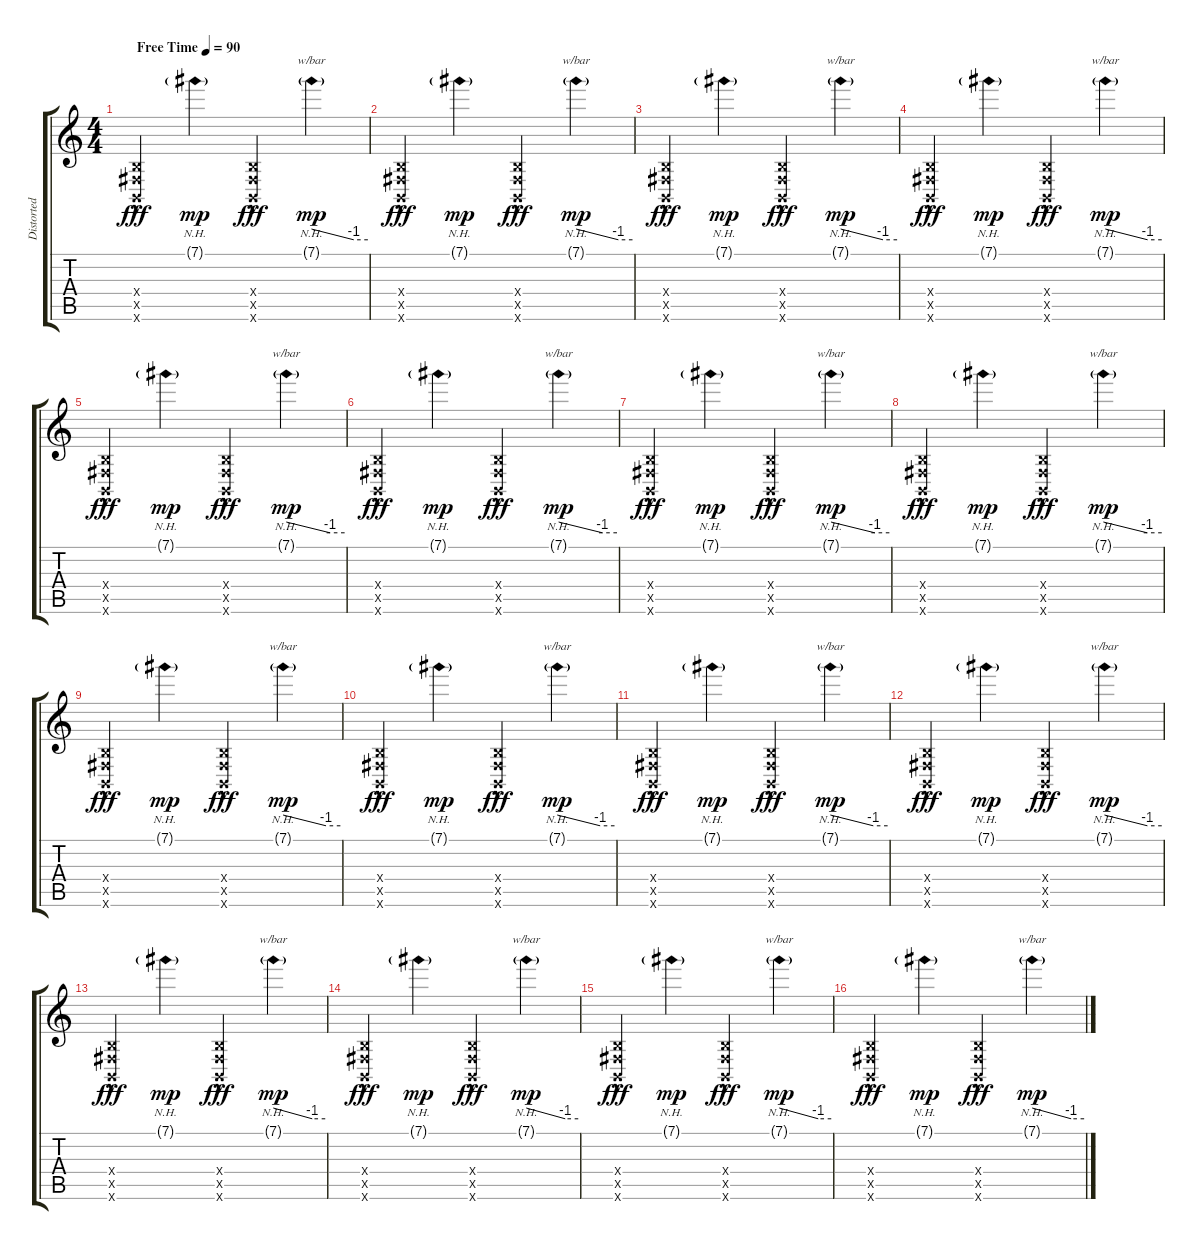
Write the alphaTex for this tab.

\track ("Distorted Guitar" "Distorted ") {instrument distortionguitar}
\staff {score tabs}
\tuning (Db4 Ab3 E3 B2 Gb2 B1) {hide}
\ts (4 4)
\tempo (90 "Free Time")
\clef g2
\ks c
(0.4{x} 0.5{x} 0.6{hac x}).4{dy fff instrument distortionguitar} 7.1{nh g}.4{dy mp} (0.4{x} 0.5{x} 0.6{hac x}).4{dy fff} 7.1{nh g}.4{tbe (custom default 0 0 45 -4 60 -4) dy mp} |
(0.4{x} 0.5{x} 0.6{hac x}).4{dy fff} 7.1{nh g}.4{dy mp} (0.4{x} 0.5{x} 0.6{hac x}).4{dy fff} 7.1{nh g}.4{tbe (custom default 0 0 45 -4 60 -4) dy mp} |
(0.4{x} 0.5{x} 0.6{hac x}).4{dy fff} 7.1{nh g}.4{dy mp} (0.4{x} 0.5{x} 0.6{hac x}).4{dy fff} 7.1{nh g}.4{tbe (custom default 0 0 45 -4 60 -4) dy mp} |
(0.4{x} 0.5{x} 0.6{hac x}).4{dy fff} 7.1{nh g}.4{dy mp} (0.4{x} 0.5{x} 0.6{hac x}).4{dy fff} 7.1{nh g}.4{tbe (custom default 0 0 45 -4 60 -4) dy mp} |
(0.4{x} 0.5{x} 0.6{hac x}).4{dy fff} 7.1{nh g}.4{dy mp} (0.4{x} 0.5{x} 0.6{hac x}).4{dy fff} 7.1{nh g}.4{tbe (custom default 0 0 45 -4 60 -4) dy mp} |
(0.4{x} 0.5{x} 0.6{hac x}).4{dy fff} 7.1{nh g}.4{dy mp} (0.4{x} 0.5{x} 0.6{hac x}).4{dy fff} 7.1{nh g}.4{tbe (custom default 0 0 45 -4 60 -4) dy mp} |
(0.4{x} 0.5{x} 0.6{hac x}).4{dy fff} 7.1{nh g}.4{dy mp} (0.4{x} 0.5{x} 0.6{hac x}).4{dy fff} 7.1{nh g}.4{tbe (custom default 0 0 45 -4 60 -4) dy mp} |
(0.4{x} 0.5{x} 0.6{hac x}).4{dy fff} 7.1{nh g}.4{dy mp} (0.4{x} 0.5{x} 0.6{hac x}).4{dy fff} 7.1{nh g}.4{tbe (custom default 0 0 45 -4 60 -4) dy mp} |
(0.4{x} 0.5{x} 0.6{hac x}).4{dy fff} 7.1{nh g}.4{dy mp} (0.4{x} 0.5{x} 0.6{hac x}).4{dy fff} 7.1{nh g}.4{tbe (custom default 0 0 45 -4 60 -4) dy mp} |
(0.4{x} 0.5{x} 0.6{hac x}).4{dy fff} 7.1{nh g}.4{dy mp} (0.4{x} 0.5{x} 0.6{hac x}).4{dy fff} 7.1{nh g}.4{tbe (custom default 0 0 45 -4 60 -4) dy mp} |
(0.4{x} 0.5{x} 0.6{hac x}).4{dy fff} 7.1{nh g}.4{dy mp} (0.4{x} 0.5{x} 0.6{hac x}).4{dy fff} 7.1{nh g}.4{tbe (custom default 0 0 45 -4 60 -4) dy mp} |
(0.4{x} 0.5{x} 0.6{hac x}).4{dy fff} 7.1{nh g}.4{dy mp} (0.4{x} 0.5{x} 0.6{hac x}).4{dy fff} 7.1{nh g}.4{tbe (custom default 0 0 45 -4 60 -4) dy mp} |
(0.4{x} 0.5{x} 0.6{hac x}).4{dy fff} 7.1{nh g}.4{dy mp} (0.4{x} 0.5{x} 0.6{hac x}).4{dy fff} 7.1{nh g}.4{tbe (custom default 0 0 45 -4 60 -4) dy mp} |
(0.4{x} 0.5{x} 0.6{hac x}).4{dy fff} 7.1{nh g}.4{dy mp} (0.4{x} 0.5{x} 0.6{hac x}).4{dy fff} 7.1{nh g}.4{tbe (custom default 0 0 45 -4 60 -4) dy mp} |
(0.4{x} 0.5{x} 0.6{hac x}).4{dy fff} 7.1{nh g}.4{dy mp} (0.4{x} 0.5{x} 0.6{hac x}).4{dy fff} 7.1{nh g}.4{tbe (custom default 0 0 45 -4 60 -4) dy mp} |
(0.4{x} 0.5{x} 0.6{hac x}).4{dy fff} 7.1{nh g}.4{dy mp} (0.4{x} 0.5{x} 0.6{hac x}).4{dy fff} 7.1{nh g}.4{tbe (custom default 0 0 45 -4 60 -4) dy mp}
